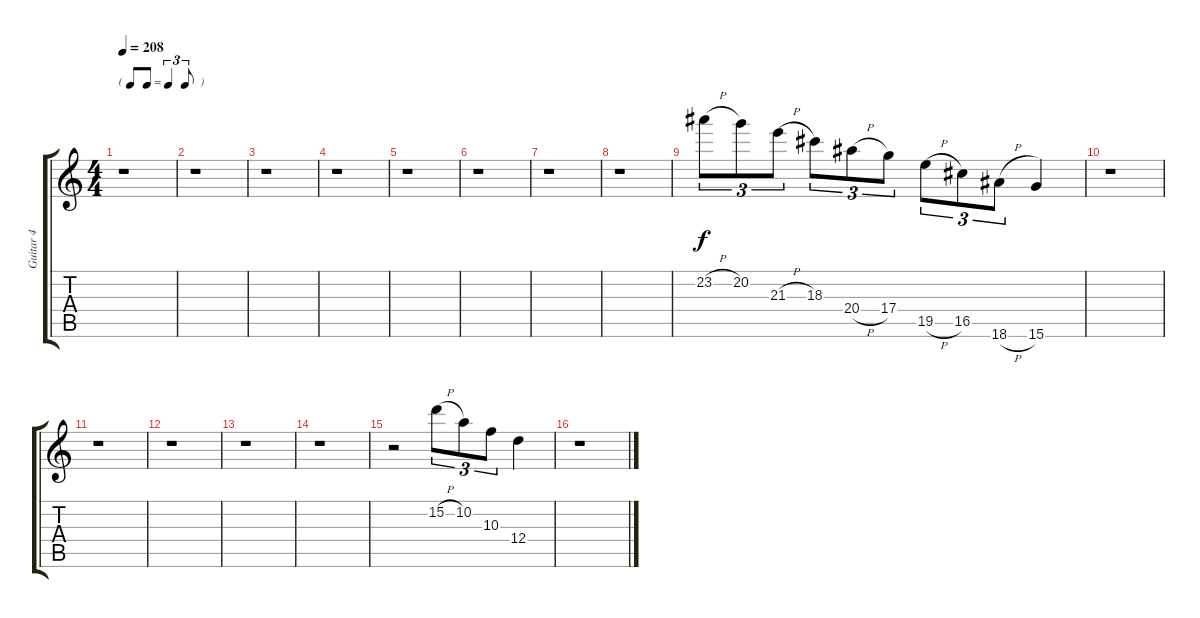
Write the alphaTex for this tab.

\track ("Guitar 4" "Guitar 4") {instrument distortionguitar}
\staff {score tabs}
\tuning (E4 B3 G3 D3 A2 E2) {hide}
\ts (4 4)
\tf triplet8th
\tempo 208
\clef g2
\ks c
r.1{dy f} |
r.1 |
r.1 |
r.1 |
r.1 |
r.1 |
r.1 |
r.1 |
23.2{h}.8{tu (3 2)} 20.2.8{tu (3 2)} 21.3{h}.8{tu (3 2)} 18.3.8{tu (3 2)} 20.4{h}.8{tu (3 2)} 17.4.8{tu (3 2)} 19.5{h}.8{tu (3 2)} 16.5.8{tu (3 2)} 18.6{h}.8{tu (3 2)} 15.6.4 |
r.1 |
r.1 |
r.1 |
r.1 |
r.1 |
r.2 15.2{h}.8{tu (3 2)} 10.2.8{tu (3 2)} 10.3.8{tu (3 2)} 12.4.4 |
r.1
